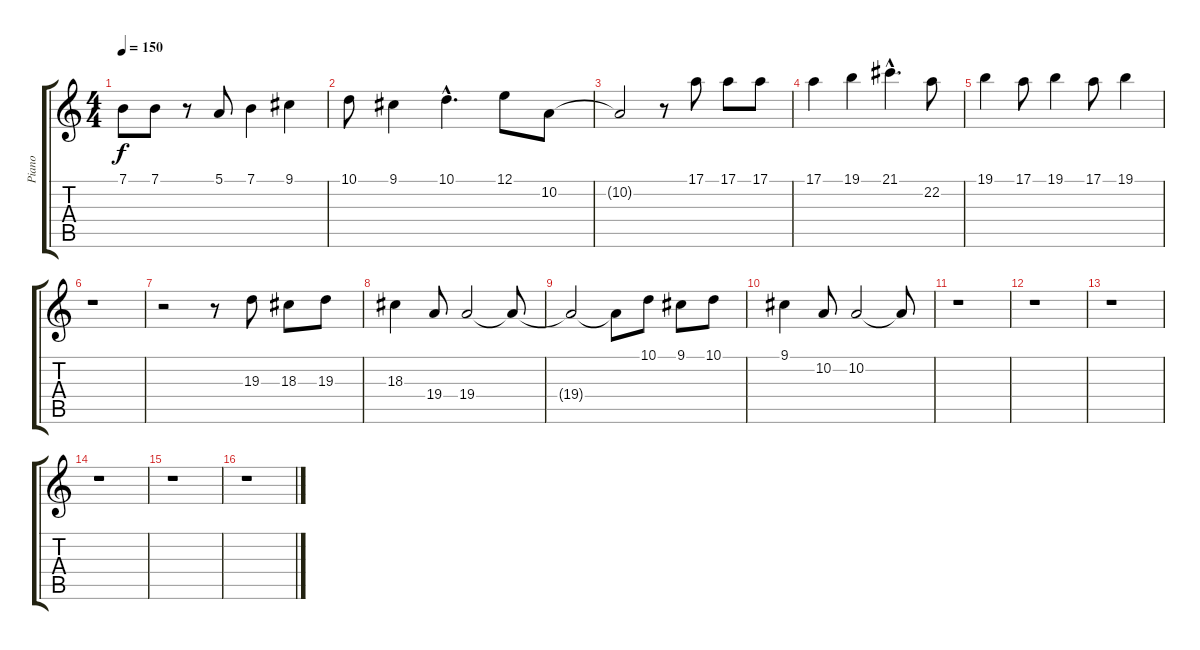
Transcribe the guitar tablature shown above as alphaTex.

\track ("Piano" "Piano") {instrument brightacousticpiano}
\staff {score tabs}
\tuning (E4 B3 G3 D3 A2 E2) {hide}
\ts (4 4)
\tempo 150
\clef g2
\ks c
7.1{t}.8{dy f} 7.1.8 r.8 5.1.8 7.1.4 9.1.4 |
10.1.8 9.1.4 10.1{hac}.4{d} 12.1.8 10.2.8 |
10.2{t}.2 r.8 17.1.8 17.1.8 17.1.8 |
17.1.4 19.1.4 21.1{hac}.4{d} 22.2.8 |
19.1.4 17.1.8 19.1.4 17.1.8 19.1.4 |
r.1 |
r.2 r.8 19.3.8 18.3.8 19.3.8 |
18.3.4 19.4.8 19.4.2 19.4{t}.8 |
19.4{t}.2 19.4{t}.8 10.1.8 9.1.8 10.1.8 |
9.1.4 10.2.8 10.2.2 10.2{t}.8 |
r.1 |
r.1 |
r.1 |
r.1 |
r.1 |
r.1
